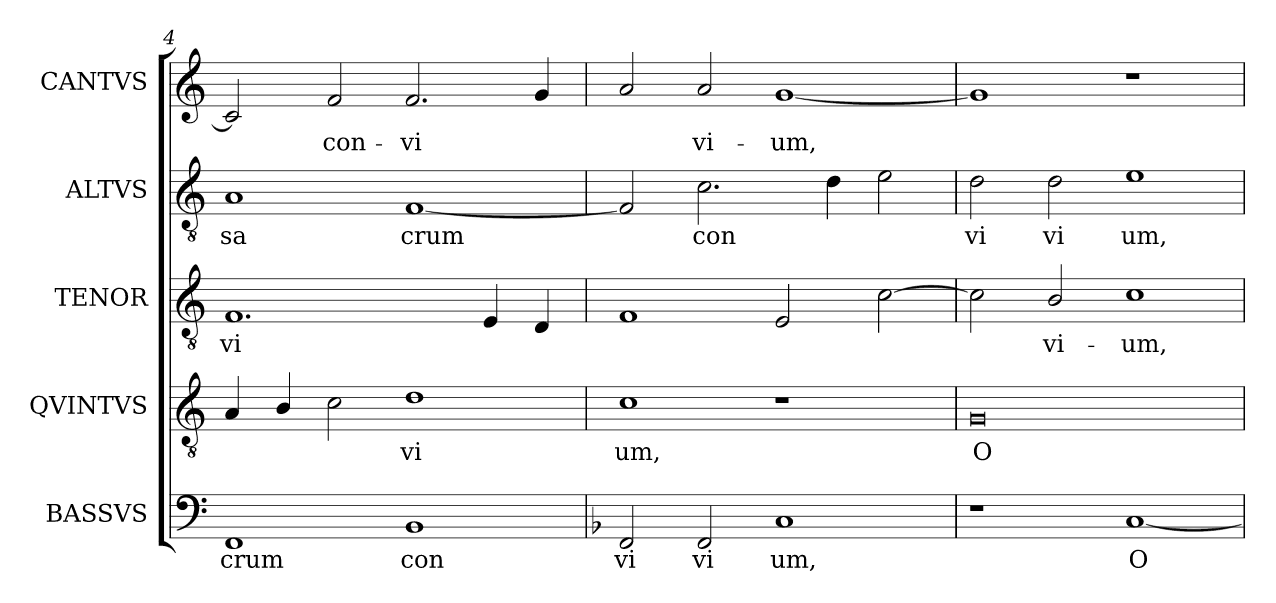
**kern	**text	**kern	**text	**kern	**text	**kern	**text	**kern	**text
*part5	*part5	*part4	*part4	*part3	*part3	*part2	*part2	*part1	*part1
*staff5	*staff5	*staff4	*staff4	*staff3	*staff3	*staff2	*staff2	*staff1	*staff1
*I"BASSVS	*	*I"QVINTVS	*	*I"TENOR	*	*I"ALTVS	*	*I"CANTVS	*
*clefF4	*	*clefGv2	*	*clefGv2	*	*clefGv2	*	*clefG2	*
*k[]	*	*k[]	*	*k[]	*	*k[]	*	*k[]	*
*C:	*	*C:	*	*C:	*	*C:	*	*C:	*
=4	=4	=4	=4	=4	=4	=4	=4	=4	=4
!	!LO:LY:b:cj	!	!LO:LY:b:cj	!	!LO:LY:b:cj	!	!LO:LY:b:cj	!	!LO:LY:b:cj
1FF	crum	4A/	.	1.F	-vi-	1A	sa	2c/]	.
!	!	!	!LO:LY:b:cj	!	!	!	!	!	!
.	.	4B/	.	.	.	.	.	.	.
!	!	!	!LO:LY:b:cj	!	!	!	!	!	!LO:LY:b:cj
.	.	2c\	.	.	.	.	.	2f/	con-
!	!LO:LY:b:cj	!	!LO:LY:b:cj	!	!	!	!LO:LY:b:cj	!	!LO:LY:b:cj
1BB	con	1d	vi	.	.	[<1F	crum	2.f/	-vi-
!	!	!	!	!	!LO:LY:b:cj	!	!	!	!
.	.	.	.	4E/	--	.	.	.	.
!	!	!	!	!	!LO:LY:b:cj	!	!	!	!LO:LY:b:cj
.	.	.	.	4D/	--	.	.	4g/	--
=5	=5	=5	=5	=5	=5	=5	=5	=5	=5
*k[b-]	*	*	*	*	*	*	*	*	*
*F:	*	*	*	*	*	*	*	*	*
!	!LO:LY:b:cj	!	!LO:LY:b:cj	!	!LO:LY:b:cj	!	!LO:LY:b:cj	!	!LO:LY:b:cj
2FF/	vi	1c	um,	1F	--	2F/]	.	2a/	--
!	!LO:LY:b:cj	!	!	!	!	!	!LO:LY:b:cj	!	!LO:LY:b:cj
2FF/	vi	.	.	.	.	2.c\	con	2a/	-vi-
!	!LO:LY:b:cj	!	!	!	!LO:LY:b:cj	!	!	!	!LO:LY:b:cj
1C	um,	1r	.	2E/	--	.	.	[<1g	-um,
!	!	!	!	!	!	!	!LO:LY:b:cj	!	!
.	.	.	.	.	.	4d\	.	.	.
!	!	!	!	!	!LO:LY:b:cj	!	!LO:LY:b:cj	!	!
.	.	.	.	[>2c\	--	2e\	.	.	.
=6	=6	=6	=6	=6	=6	=6	=6	=6	=6
!	!	!	!LO:LY:b:cj	!	!LO:LY:b:cj	!	!LO:LY:b:cj	!	!LO:LY:b:cj
1r	.	0G	O	2c\]	--	2d\	vi	1g]	.
!	!	!	!	!	!LO:LY:b:cj	!	!LO:LY:b:cj	!	!
.	.	.	.	2B/	-vi-	2d\	vi	.	.
!	!LO:LY:b:cj	!	!	!	!LO:LY:b:cj	!	!LO:LY:b:cj	!	!
[<1C	O	.	.	1c	-um,	1e	um,	1r	.
=	=	=	=	=	=	=	=	=	=
*-	*-	*-	*-	*-	*-	*-	*-	*-	*-
